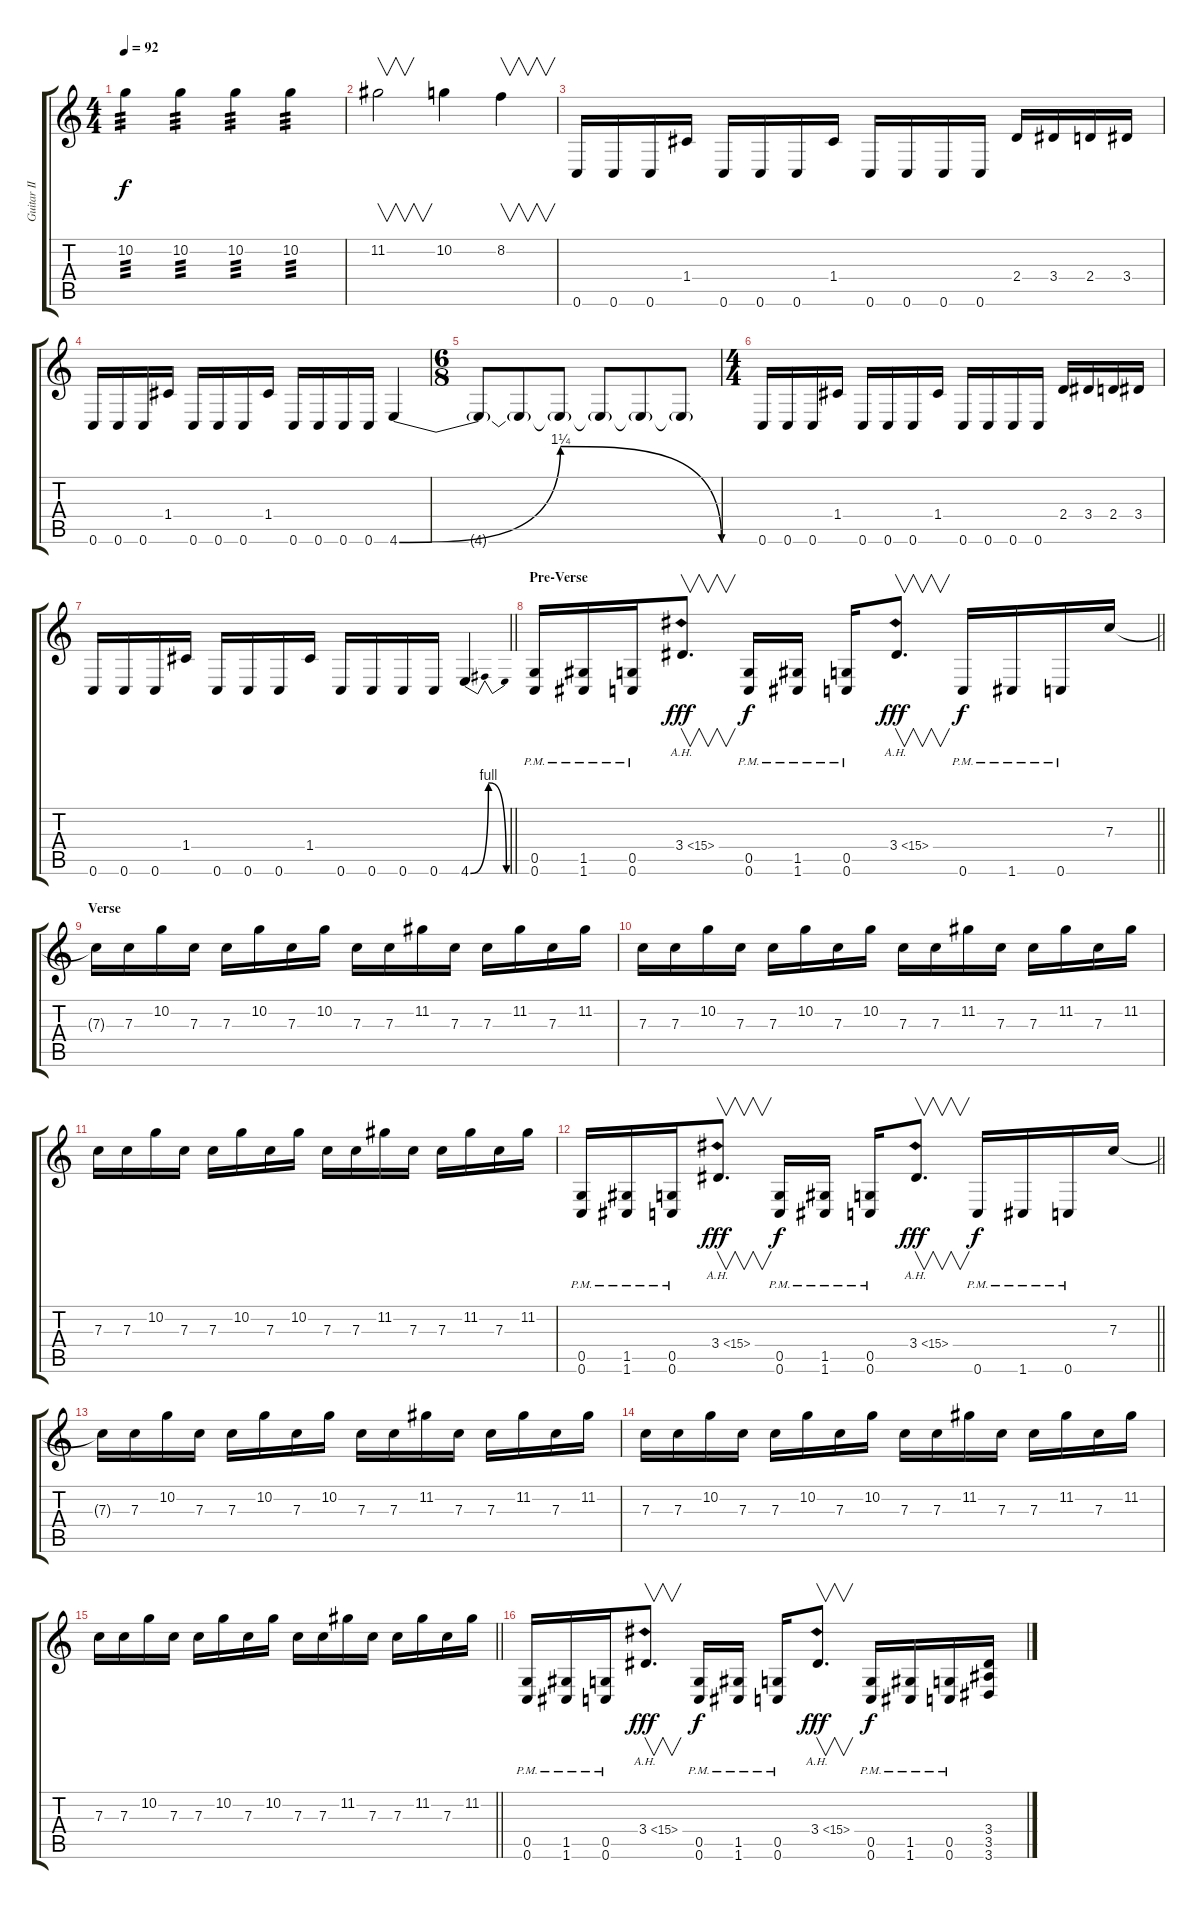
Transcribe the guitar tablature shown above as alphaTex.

\track ("Guitar II" "Guitar II") {solo instrument distortionguitar}
\staff {score tabs}
\tuning (D4 A3 F3 C3 G2 C2) {hide}
\ts (4 4)
\tempo 92
\clef g2
\ks c
10.2.4{tp 3 dy f} 10.2.4{tp 3} 10.2.4{tp 3} 10.2.4{tp 3} |
11.2.2{v} 10.2.4 8.2.4{v} |
0.6.16 0.6.16 0.6.16 1.4.16 0.6.16 0.6.16 0.6.16 1.4.16 0.6.16 0.6.16 0.6.16 0.6.16 2.4.16 3.4.16 2.4.16 3.4.16 |
0.6.16 0.6.16 0.6.16 1.4.16 0.6.16 0.6.16 0.6.16 1.4.16 0.6.16 0.6.16 0.6.16 0.6.16 4.6{be (bendrelease 0 0 5 5 10 5 60 0)}.4 |
\ts (6 8)
4.6{t}.8 4.6{t}.8 4.6{t}.8 4.6{t}.8 4.6{t}.8 4.6{t}.8 |
\ts (4 4)
0.6.16 0.6.16 0.6.16 1.4.16 0.6.16 0.6.16 0.6.16 1.4.16 0.6.16 0.6.16 0.6.16 0.6.16 2.4.16 3.4.16 2.4.16 3.4.16 |
\barLineRight lightlight
0.6.16 0.6.16 0.6.16 1.4.16 0.6.16 0.6.16 0.6.16 1.4.16 0.6.16 0.6.16 0.6.16 0.6.16 4.6{be (bendrelease 0 0 10 4 20 4 60 0)}.4 |
\section ("" "Pre-Verse")
\barLineRight lightlight
(0.5{pm} 0.6{pm}).16 (1.5{pm} 1.6{pm}).16 (0.5{pm} 0.6{pm}).16 3.4{ah 12}.8{v d dy fff} (0.5{pm} 0.6{pm}).16{dy f} (1.5{pm} 1.6{pm}).16 (0.5{pm} 0.6{pm}).16 3.4{ah 12}.8{v d dy fff} 0.6{pm}.16{dy f} 1.6{pm}.16 0.6{pm}.16 7.3.16 |
\section ("" "Verse")
7.3{t}.16 7.3.16 10.2.16 7.3.16 7.3.16 10.2.16 7.3.16 10.2.16 7.3.16 7.3.16 11.2.16 7.3.16 7.3.16 11.2.16 7.3.16 11.2.16 |
7.3.16 7.3.16 10.2.16 7.3.16 7.3.16 10.2.16 7.3.16 10.2.16 7.3.16 7.3.16 11.2.16 7.3.16 7.3.16 11.2.16 7.3.16 11.2.16 |
7.3.16 7.3.16 10.2.16 7.3.16 7.3.16 10.2.16 7.3.16 10.2.16 7.3.16 7.3.16 11.2.16 7.3.16 7.3.16 11.2.16 7.3.16 11.2.16 |
\barLineRight lightlight
(0.5{pm} 0.6{pm}).16 (1.5{pm} 1.6{pm}).16 (0.5{pm} 0.6{pm}).16 3.4{ah 12}.8{v d dy fff} (0.5{pm} 0.6{pm}).16{dy f} (1.5{pm} 1.6{pm}).16 (0.5{pm} 0.6{pm}).16 3.4{ah 12}.8{v d dy fff} 0.6{pm}.16{dy f} 1.6{pm}.16 0.6{pm}.16 7.3.16 |
7.3{t}.16 7.3.16 10.2.16 7.3.16 7.3.16 10.2.16 7.3.16 10.2.16 7.3.16 7.3.16 11.2.16 7.3.16 7.3.16 11.2.16 7.3.16 11.2.16 |
7.3.16 7.3.16 10.2.16 7.3.16 7.3.16 10.2.16 7.3.16 10.2.16 7.3.16 7.3.16 11.2.16 7.3.16 7.3.16 11.2.16 7.3.16 11.2.16 |
\barLineRight lightlight
7.3.16 7.3.16 10.2.16 7.3.16 7.3.16 10.2.16 7.3.16 10.2.16 7.3.16 7.3.16 11.2.16 7.3.16 7.3.16 11.2.16 7.3.16 11.2.16 |
(0.5{pm} 0.6{pm}).16 (1.5{pm} 1.6{pm}).16 (0.5{pm} 0.6{pm}).16 3.4{ah 12}.8{v d dy fff} (0.5{pm} 0.6{pm}).16{dy f} (1.5{pm} 1.6{pm}).16 (0.5{pm} 0.6{pm}).16 3.4{ah 12}.8{v d dy fff} (0.5{pm} 0.6{pm}).16{dy f} (1.5{pm} 1.6{pm}).16 (0.5{pm} 0.6{pm}).16 (3.4 3.5 3.6).16
